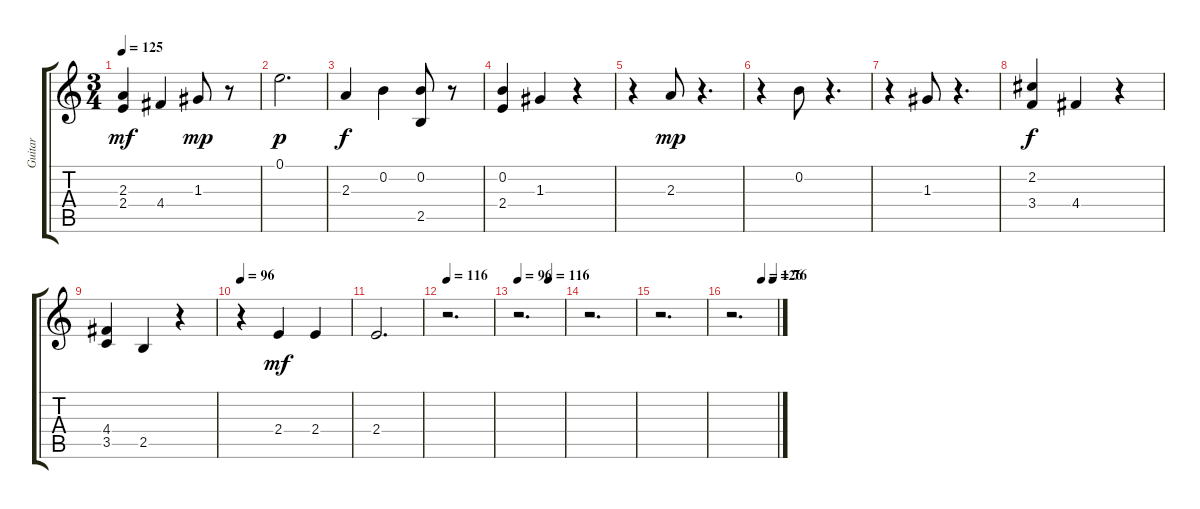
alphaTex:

\track ("Guitar" "Guitar") {instrument overdrivenguitar}
\staff {score tabs}
\tuning (E4 B3 G3 D3 A2 E2) {hide}
\ts (3 4)
\tempo 125
\clef g2
\ks c
(2.3 2.4).4{dy mf} 4.4.4 1.3.8{dy mp} r.8 |
0.1.2{d dy p} |
2.3.4{dy f} 0.2.4 (0.2 2.5).8 r.8 |
(0.2 2.4).4 1.3.4 r.4 |
r.4 2.3.8{dy mp} r.4{d} |
r.4 0.2.8 r.4{d} |
r.4 1.3.8 r.4{d} |
(2.2 3.4).4{dy f} 4.4.4 r.4 |
(4.4 3.5).4 2.5.4 r.4 |
\tempo 96
r.4 2.4.4{dy mf} 2.4.4 |
2.4.2{d} |
\tempo 116
r.2{d} |
\tempo 96
\tempo (116 0.6666666666666666)
r.2{d} |
r.2{d} |
r.2{d} |
\tempo (126 0.6666666666666666)
\tempo (76 0.9166666666666666)
r.2{d}
